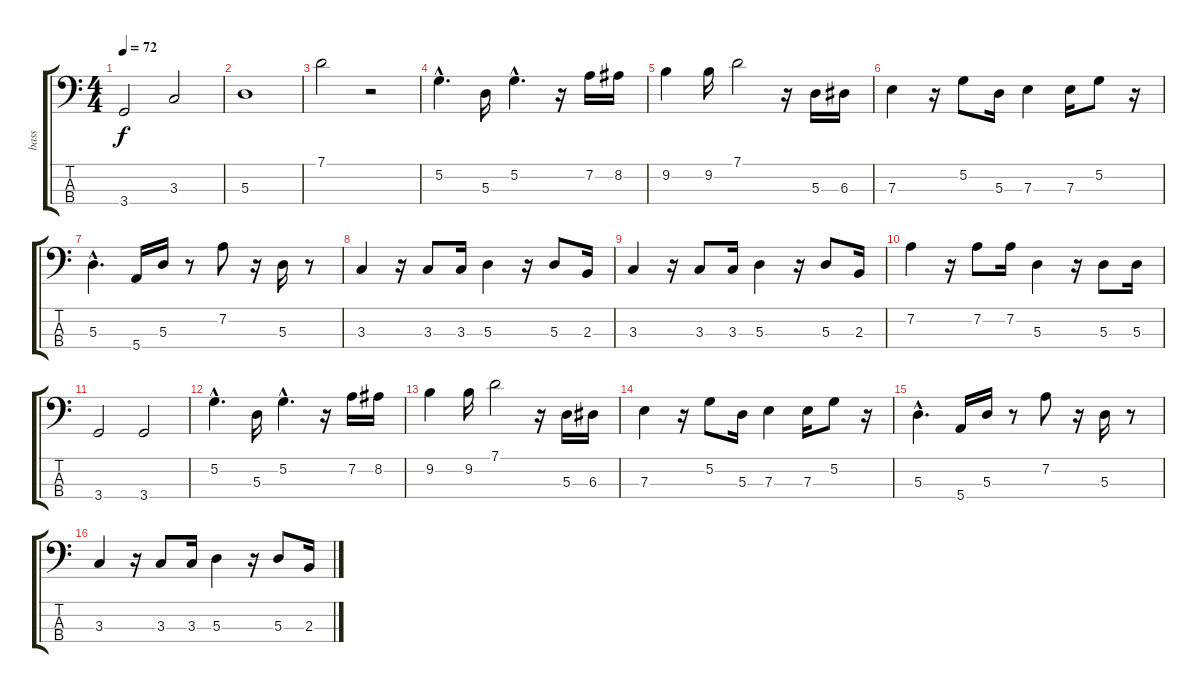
\track ("bass" "bass") {instrument electricbassfinger}
\staff {score tabs}
\tuning (G2 D2 A1 E1) {hide}
\ts (4 4)
\tempo 72
\clef f4
\ks c
3.4.2{dy f} 3.3.2 |
5.3.1 |
7.1.2 r.2 |
5.2{hac}.4{d} 5.3.16 5.2{hac}.4{d} r.16 7.2.16 8.2.16 |
9.2.4 9.2.16 7.1.2 r.16 5.3.16 6.3.16 |
7.3.4 r.16 5.2.8 5.3.16 7.3.4 7.3.16 5.2.8 r.16 |
5.3{hac}.4{d} 5.4.16 5.3.16 r.8 7.2.8 r.16 5.3.16 r.8 |
3.3.4 r.16 3.3.8 3.3.16 5.3.4 r.16 5.3.8 2.3.16 |
3.3.4 r.16 3.3.8 3.3.16 5.3.4 r.16 5.3.8 2.3.16 |
7.2.4 r.16 7.2.8 7.2.16 5.3.4 r.16 5.3.8 5.3.16 |
3.4.2 3.4.2 |
5.2{hac}.4{d} 5.3.16 5.2{hac}.4{d} r.16 7.2.16 8.2.16 |
9.2.4 9.2.16 7.1.2 r.16 5.3.16 6.3.16 |
7.3.4 r.16 5.2.8 5.3.16 7.3.4 7.3.16 5.2.8 r.16 |
5.3{hac}.4{d} 5.4.16 5.3.16 r.8 7.2.8 r.16 5.3.16 r.8 |
3.3.4 r.16 3.3.8 3.3.16 5.3.4 r.16 5.3.8 2.3.16
